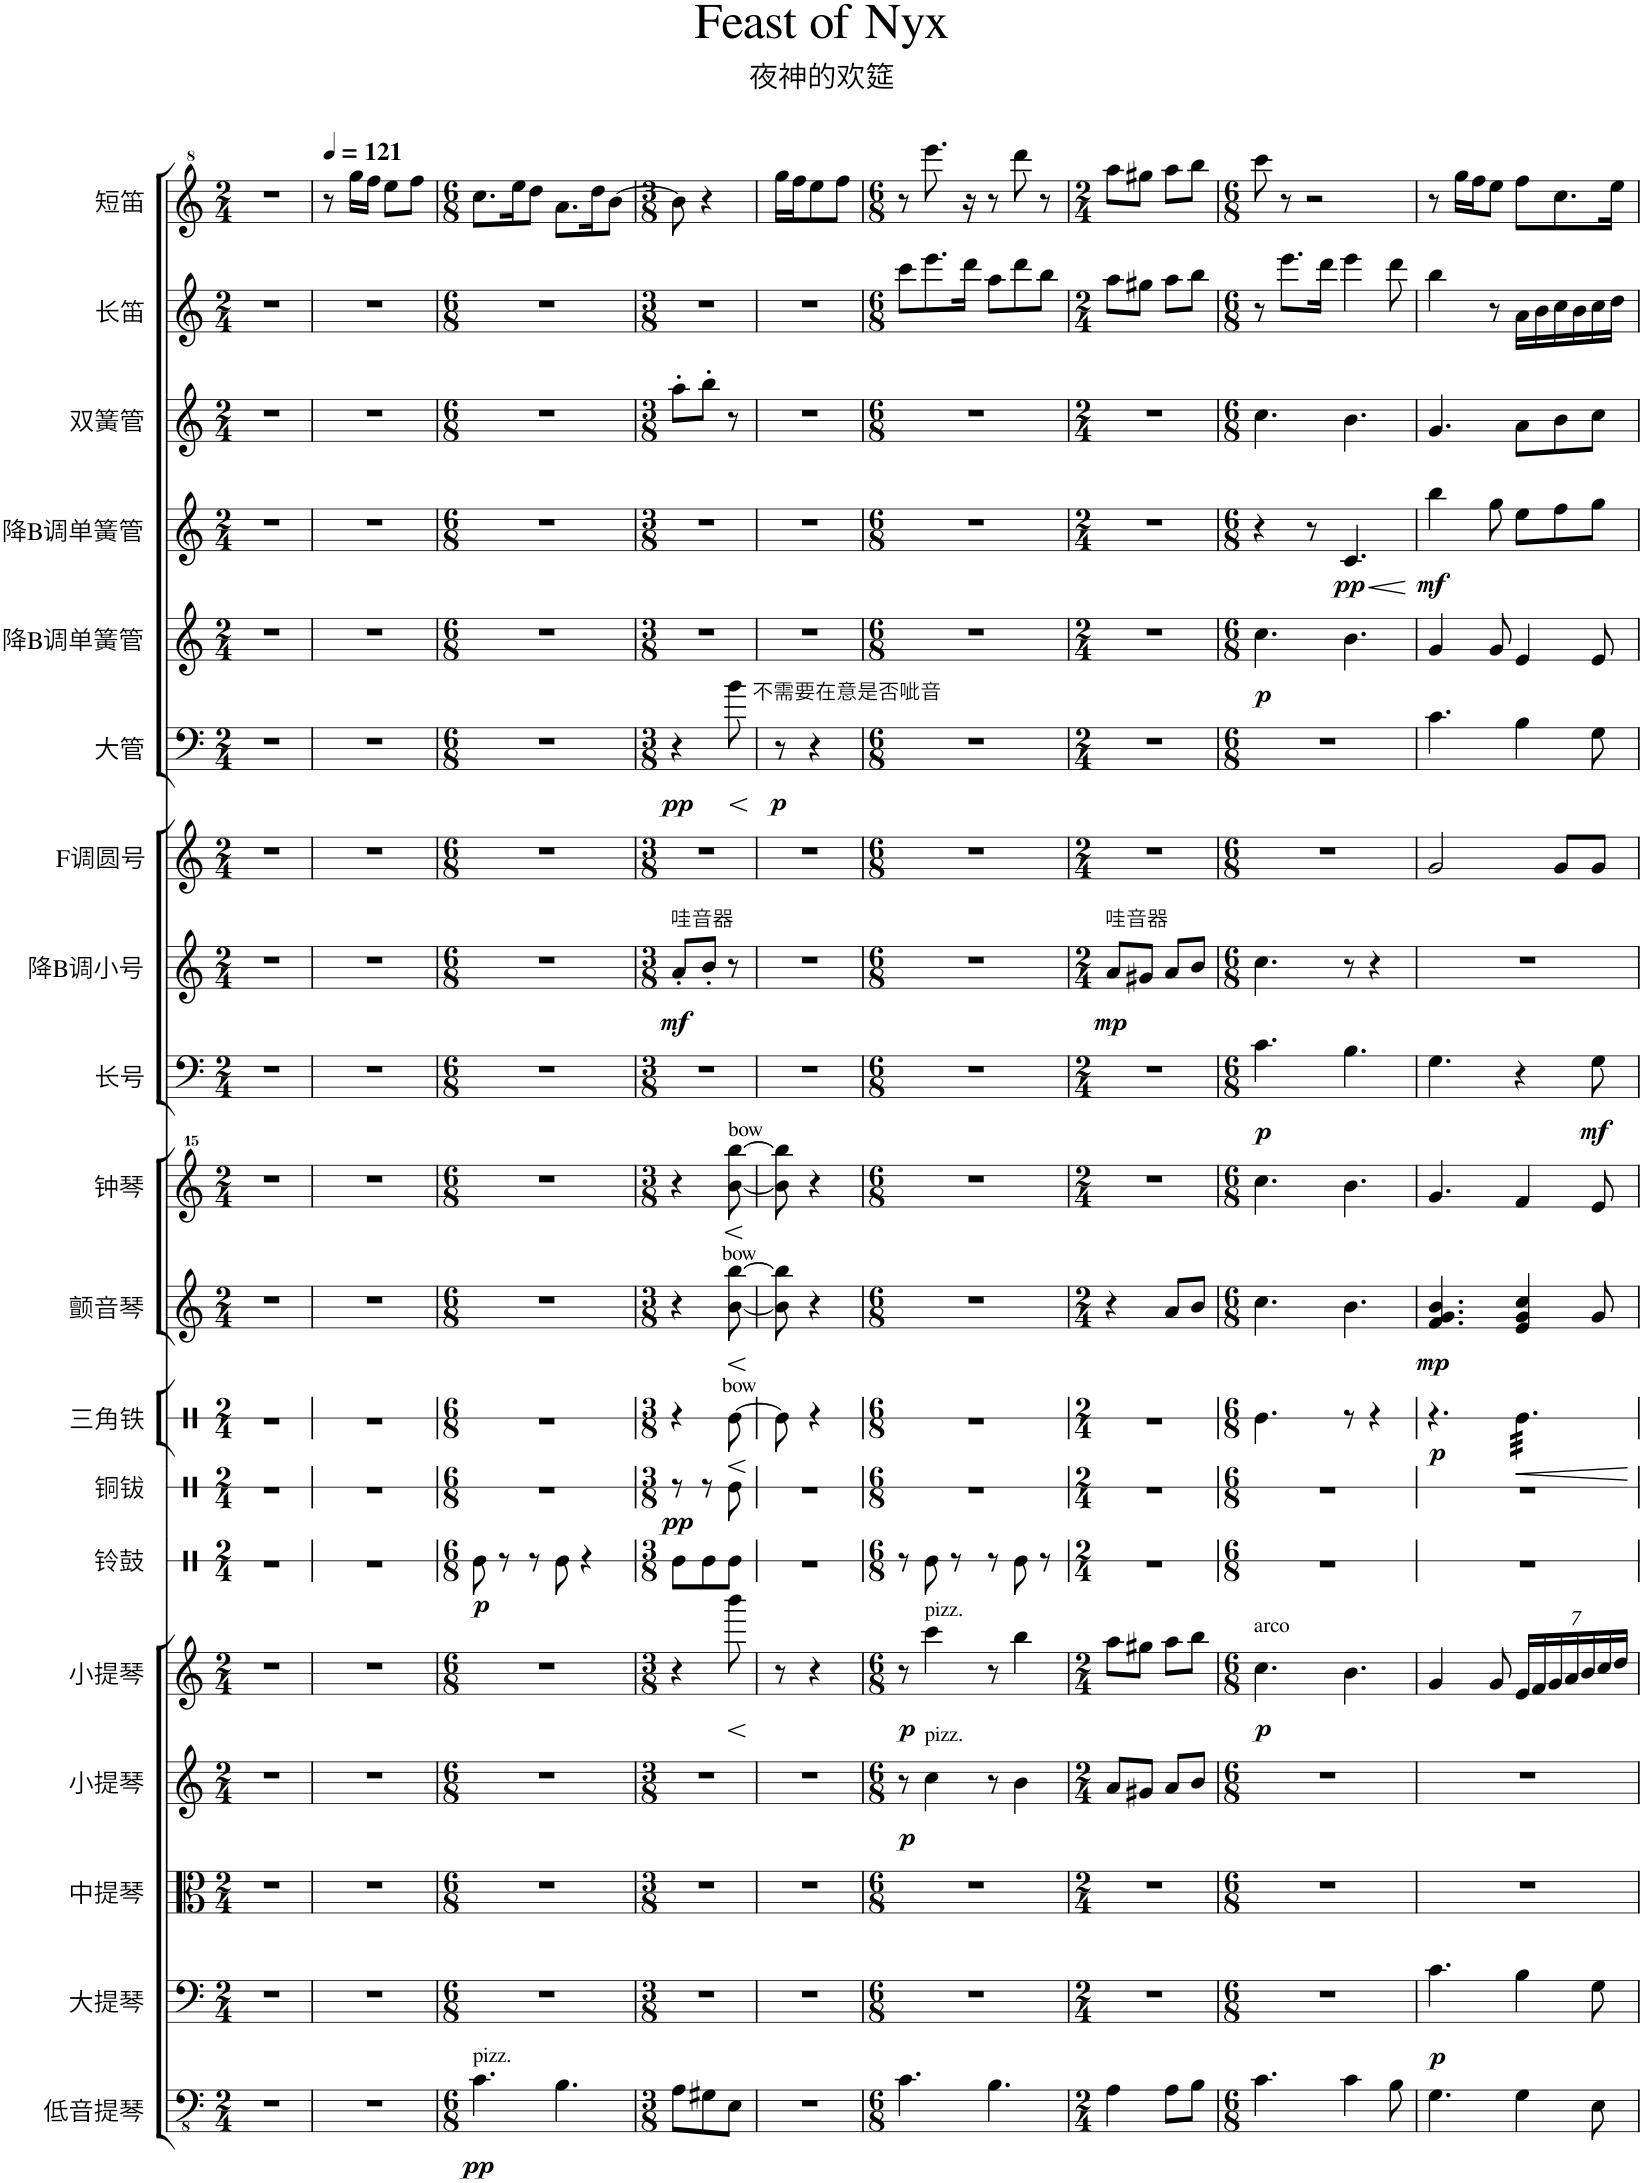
**kern	**dynam	**kern	**dynam	**kern	**kern	**dynam	**kern	**dynam	**kern	**dynam	**kern	**dynam	**kern	**dynam	**kern	**dynam	**kern	**dynam	**kern	**dynam	**kern	**dynam	**kern	**kern	**dynam	**kern	**dynam	**kern	**dynam	**kern	**kern	**kern
*part19	*part19	*part18	*part18	*part17	*part16	*part16	*part15	*part15	*part14	*part14	*part13	*part13	*part12	*part12	*part11	*part11	*part10	*part10	*part9	*part9	*part8	*part8	*part7	*part6	*part6	*part5	*part5	*part4	*part4	*part3	*part2	*part1
*staff19	*staff19	*staff18	*staff18	*staff17	*staff16	*staff16	*staff15	*staff15	*staff14	*staff14	*staff13	*staff13	*staff12	*staff12	*staff11	*staff11	*staff10	*staff10	*staff9	*staff9	*staff8	*staff8	*staff7	*staff6	*staff6	*staff5	*staff5	*staff4	*staff4	*staff3	*staff2	*staff1
*I"低音提琴	*	*I"大提琴	*	*I"中提琴	*I"小提琴	*	*I"小提琴	*	*I"铃鼓	*	*I"铜钹	*	*I"三角铁	*	*I"颤音琴	*	*I"钟琴	*	*I"长号	*	*I"降B调小号	*	*I"F调圆号	*I"大管	*	*I"降B调单簧管	*	*I"降B调单簧管	*	*I"双簧管	*I"长笛	*I"短笛
*	*	*	*	*	*	*	*	*	*stria1	*	*stria1	*	*stria1	*	*	*	*	*	*	*	*	*	*	*	*	*	*	*	*	*	*	*
*clefFv4	*	*clefF4	*	*clefC3	*clefG2	*	*clefG2	*	*clefX	*	*clefX	*	*clefX	*	*clefG2	*	*clefG^^2	*	*clefF4	*	*clefG2	*	*clefG2	*clefF4	*	*clefG2	*	*clefG2	*	*clefG2	*clefG2	*clefG^2
*ITrd7c12	*	*	*	*	*	*	*	*	*	*	*	*	*	*	*	*	*	*	*	*	*ITrd1c2	*	*ITrd4c7	*	*	*ITrd1c2	*	*ITrd1c2	*	*	*	*ITrd-7c-12
*k[]	*	*k[]	*	*k[]	*k[]	*	*k[]	*	*k[]	*	*k[]	*	*k[]	*	*k[]	*	*k[]	*	*k[]	*	*k[]	*	*k[]	*k[]	*	*k[]	*	*k[]	*	*k[]	*k[]	*k[]
*M2/4	*	*M2/4	*	*M2/4	*M2/4	*	*M2/4	*	*M2/4	*	*M2/4	*	*M2/4	*	*M2/4	*	*M2/4	*	*M2/4	*	*M2/4	*	*M2/4	*M2/4	*	*M2/4	*	*M2/4	*	*M2/4	*M2/4	*M2/4
=1	=1	=1	=1	=1	=1	=1	=1	=1	=1	=1	=1	=1	=1	=1	=1	=1	=1	=1	=1	=1	=1	=1	=1	=1	=1	=1	=1	=1	=1	=1	=1	=1
2r	.	2r	.	2r	2r	.	2r	.	2r	.	2r	.	2r	.	2r	.	2r	.	2r	.	2r	.	2r	2r	.	2r	.	2r	.	2r	2r	2r
=2	=2	=2	=2	=2	=2	=2	=2	=2	=2	=2	=2	=2	=2	=2	=2	=2	=2	=2	=2	=2	=2	=2	=2	=2	=2	=2	=2	=2	=2	=2	=2	=2
*	*	*	*	*	*	*	*	*	*	*	*	*	*	*	*	*	*	*	*	*	*	*	*	*	*	*	*	*	*	*	*	*MM121
2r	.	2r	.	2r	2r	.	2r	.	2r	.	2r	.	2r	.	2r	.	2r	.	2r	.	2r	.	2r	2r	.	2r	.	2r	.	2r	2r	8r
.	.	.	.	.	.	.	.	.	.	.	.	.	.	.	.	.	.	.	.	.	.	.	.	.	.	.	.	.	.	.	.	16ggg\LL
.	.	.	.	.	.	.	.	.	.	.	.	.	.	.	.	.	.	.	.	.	.	.	.	.	.	.	.	.	.	.	.	16fff\JJ
.	.	.	.	.	.	.	.	.	.	.	.	.	.	.	.	.	.	.	.	.	.	.	.	.	.	.	.	.	.	.	.	8eee\L
.	.	.	.	.	.	.	.	.	.	.	.	.	.	.	.	.	.	.	.	.	.	.	.	.	.	.	.	.	.	.	.	8fff\J
=3	=3	=3	=3	=3	=3	=3	=3	=3	=3	=3	=3	=3	=3	=3	=3	=3	=3	=3	=3	=3	=3	=3	=3	=3	=3	=3	=3	=3	=3	=3	=3	=3
*M6/8	*	*M6/8	*	*M6/8	*M6/8	*	*M6/8	*	*M6/8	*	*M6/8	*	*M6/8	*	*M6/8	*	*M6/8	*	*M6/8	*	*M6/8	*	*M6/8	*M6/8	*	*M6/8	*	*M6/8	*	*M6/8	*M6/8	*M6/8
!LO:TX:a:t=pizz.	!	!	!	!	!	!	!	!	!	!	!	!	!	!	!	!	!	!	!	!	!	!	!	!	!	!	!	!	!	!	!	!
!	!LO:DY:b	!	!	!	!	!	!	!	!	!LO:DY:b	!	!	!	!	!	!	!	!	!	!	!	!	!	!	!	!	!	!	!	!	!	!
4.C\	pp	2.r	.	2.r	2.r	.	2.r	.	8Re\	p	2.r	.	2.r	.	2.r	.	2.r	.	2.r	.	2.r	.	2.r	2.r	.	2.r	.	2.r	.	2.r	2.r	8.ccc\L
.	.	.	.	.	.	.	.	.	8r	.	.	.	.	.	.	.	.	.	.	.	.	.	.	.	.	.	.	.	.	.	.	.
.	.	.	.	.	.	.	.	.	.	.	.	.	.	.	.	.	.	.	.	.	.	.	.	.	.	.	.	.	.	.	.	16eee\K
.	.	.	.	.	.	.	.	.	8r	.	.	.	.	.	.	.	.	.	.	.	.	.	.	.	.	.	.	.	.	.	.	8ddd\J
4.BB\	.	.	.	.	.	.	.	.	8Re\	.	.	.	.	.	.	.	.	.	.	.	.	.	.	.	.	.	.	.	.	.	.	8.aa\L
.	.	.	.	.	.	.	.	.	4r	.	.	.	.	.	.	.	.	.	.	.	.	.	.	.	.	.	.	.	.	.	.	.
.	.	.	.	.	.	.	.	.	.	.	.	.	.	.	.	.	.	.	.	.	.	.	.	.	.	.	.	.	.	.	.	16ddd\K
.	.	.	.	.	.	.	.	.	.	.	.	.	.	.	.	.	.	.	.	.	.	.	.	.	.	.	.	.	.	.	.	[8bb\J
=4	=4	=4	=4	=4	=4	=4	=4	=4	=4	=4	=4	=4	=4	=4	=4	=4	=4	=4	=4	=4	=4	=4	=4	=4	=4	=4	=4	=4	=4	=4	=4	=4
*M3/8	*	*M3/8	*	*M3/8	*M3/8	*	*M3/8	*	*M3/8	*	*M3/8	*	*M3/8	*	*M3/8	*	*M3/8	*	*M3/8	*	*M3/8	*	*M3/8	*M3/8	*	*M3/8	*	*M3/8	*	*M3/8	*M3/8	*M3/8
!	!	!	!	!	!	!	!	!	!	!	!	!	!	!	!	!	!	!	!	!	!LO:TX:a:t=哇音器	!	!	!	!	!	!	!	!	!	!	!
!	!	!	!	!	!	!	!	!	!	!	!	!LO:DY:b	!	!	!	!	!	!	!	!	!	!LO:DY:b	!	!	!LO:DY:b	!	!	!	!	!	!	!
8AA\L	.	4.r	.	4.r	4.r	.	4r	.	8Re\L	.	8r	pp	4r	.	4r	.	4r	.	4.r	.	8a'/L	mf	4.r	4r	pp	4.r	.	4.r	.	8aa'\L	4.r	8bb\]
8GG#X\	.	.	.	.	.	.	.	.	8Re\	.	8r	.	.	.	.	.	.	.	.	.	8b'/J	.	.	.	.	.	.	.	.	8bb'\J	.	4r
!	!	!	!	!	!	!	!	!	!	!	!	!	!	!	!	!	!	!	!	!	!	!	!	!LO:TX:a:t=不需要在意是否呲音	!	!	!	!	!	!	!	!
!	!	!	!	!	!	!	!	!	!	!	!	!	!	!	!	!	!LO:TX:a:t=bow	!	!	!	!	!	!	!	!	!	!	!	!	!	!	!
!	!	!	!	!	!	!	!	!	!	!	!	!	!	!	!LO:TX:a:t=bow	!	!	!	!	!	!	!	!	!	!	!	!	!	!	!	!	!
!	!	!	!	!	!	!	!	!	!	!	!	!	!LO:TX:a:t=bow	!	!	!	!	!	!	!	!	!	!	!	!	!	!	!	!	!	!	!
!	!	!	!	!	!	!	!	!LO:HP:b	!	!	!	!	!	!LO:HP:b	!	!LO:HP:b	!	!LO:HP:b	!	!	!	!	!	!	!LO:HP:b	!	!	!	!	!	!	!
8EE\J	.	.	.	.	.	.	8bbb\	<	8Re\J	.	8Re\	.	[8Re\	<	[8b\ [8bb\	<	[8bbb\ [8bbbb\	<	.	.	8r	.	.	8b\	<	.	.	.	.	8r	.	.
.	.	.	.	.	.	.	.	[	.	.	.	.	.	[	.	[	.	[	.	.	.	.	.	.	[	.	.	.	.	.	.	.
=5	=5	=5	=5	=5	=5	=5	=5	=5	=5	=5	=5	=5	=5	=5	=5	=5	=5	=5	=5	=5	=5	=5	=5	=5	=5	=5	=5	=5	=5	=5	=5	=5
!	!	!	!	!	!	!	!	!	!	!	!	!	!	!	!	!	!	!	!	!	!	!	!	!	!LO:DY:b	!	!	!	!	!	!	!
4.r	.	4.r	.	4.r	4.r	.	8r	.	4.r	.	4.r	.	8Re\]	.	8b\] 8bb\]	.	8bbb\] 8bbbb\]	.	4.r	.	4.r	.	4.r	8r	p	4.r	.	4.r	.	4.r	4.r	16ggg\LL
.	.	.	.	.	.	.	.	.	.	.	.	.	.	.	.	.	.	.	.	.	.	.	.	.	.	.	.	.	.	.	.	16fff\J
.	.	.	.	.	.	.	4r	.	.	.	.	.	4r	.	4r	.	4r	.	.	.	.	.	.	4r	.	.	.	.	.	.	.	8eee\
.	.	.	.	.	.	.	.	.	.	.	.	.	.	.	.	.	.	.	.	.	.	.	.	.	.	.	.	.	.	.	.	8fff\J
=6	=6	=6	=6	=6	=6	=6	=6	=6	=6	=6	=6	=6	=6	=6	=6	=6	=6	=6	=6	=6	=6	=6	=6	=6	=6	=6	=6	=6	=6	=6	=6	=6
*M6/8	*	*M6/8	*	*M6/8	*M6/8	*	*M6/8	*	*M6/8	*	*M6/8	*	*M6/8	*	*M6/8	*	*M6/8	*	*M6/8	*	*M6/8	*	*M6/8	*M6/8	*	*M6/8	*	*M6/8	*	*M6/8	*M6/8	*M6/8
!	!	!	!	!	!	!LO:DY:b	!	!LO:DY:b	!	!	!	!	!	!	!	!	!	!	!	!	!	!	!	!	!	!	!	!	!	!	!	!
4.C\	.	2.r	.	2.r	8r	p	8r	p	8r	.	2.r	.	2.r	.	2.r	.	2.r	.	2.r	.	2.r	.	2.r	2.r	.	2.r	.	2.r	.	2.r	8ccc\L	8r
!	!	!	!	!	!	!	!LO:TX:a:t=pizz.	!	!	!	!	!	!	!	!	!	!	!	!	!	!	!	!	!	!	!	!	!	!	!	!	!
!	!	!	!	!	!LO:TX:a:t=pizz.	!	!	!	!	!	!	!	!	!	!	!	!	!	!	!	!	!	!	!	!	!	!	!	!	!	!	!
.	.	.	.	.	4cc\	.	4ccc\	.	8Re\	.	.	.	.	.	.	.	.	.	.	.	.	.	.	.	.	.	.	.	.	.	8.eee\	8.eeee\
.	.	.	.	.	.	.	.	.	8r	.	.	.	.	.	.	.	.	.	.	.	.	.	.	.	.	.	.	.	.	.	.	.
.	.	.	.	.	.	.	.	.	.	.	.	.	.	.	.	.	.	.	.	.	.	.	.	.	.	.	.	.	.	.	16ddd\Jk	16r
4.BB\	.	.	.	.	8r	.	8r	.	8r	.	.	.	.	.	.	.	.	.	.	.	.	.	.	.	.	.	.	.	.	.	8aa\L	8r
.	.	.	.	.	4b\	.	4bb\	.	8Re\	.	.	.	.	.	.	.	.	.	.	.	.	.	.	.	.	.	.	.	.	.	8ddd\	8dddd\
.	.	.	.	.	.	.	.	.	8r	.	.	.	.	.	.	.	.	.	.	.	.	.	.	.	.	.	.	.	.	.	8bb\J	8r
=7	=7	=7	=7	=7	=7	=7	=7	=7	=7	=7	=7	=7	=7	=7	=7	=7	=7	=7	=7	=7	=7	=7	=7	=7	=7	=7	=7	=7	=7	=7	=7	=7
*M2/4	*	*M2/4	*	*M2/4	*M2/4	*	*M2/4	*	*M2/4	*	*M2/4	*	*M2/4	*	*M2/4	*	*M2/4	*	*M2/4	*	*M2/4	*	*M2/4	*M2/4	*	*M2/4	*	*M2/4	*	*M2/4	*M2/4	*M2/4
!	!	!	!	!	!	!	!	!	!	!	!	!	!	!	!	!	!	!	!	!	!LO:TX:a:t=哇音器	!	!	!	!	!	!	!	!	!	!	!
!	!	!	!	!	!	!	!	!	!	!	!	!	!	!	!	!	!	!	!	!	!	!LO:DY:b	!	!	!	!	!	!	!	!	!	!
4AA\	.	2r	.	2r	8a/L	.	8aa\L	.	2r	.	2r	.	2r	.	4r	.	2r	.	2r	.	8a/L	mp	2r	2r	.	2r	.	2r	.	2r	8aa\L	8aaa\L
.	.	.	.	.	8g#X/J	.	8gg#X\J	.	.	.	.	.	.	.	.	.	.	.	.	.	8g#X/J	.	.	.	.	.	.	.	.	.	8gg#X\J	8ggg#X\J
8AA\L	.	.	.	.	8a/L	.	8aa\L	.	.	.	.	.	.	.	8a/L	.	.	.	.	.	8a/L	.	.	.	.	.	.	.	.	.	8aa\L	8aaa\L
8BB\J	.	.	.	.	8b/J	.	8bb\J	.	.	.	.	.	.	.	8b/J	.	.	.	.	.	8b/J	.	.	.	.	.	.	.	.	.	8bb\J	8bbb\J
=8	=8	=8	=8	=8	=8	=8	=8	=8	=8	=8	=8	=8	=8	=8	=8	=8	=8	=8	=8	=8	=8	=8	=8	=8	=8	=8	=8	=8	=8	=8	=8	=8
*M6/8	*	*M6/8	*	*M6/8	*M6/8	*	*M6/8	*	*M6/8	*	*M6/8	*	*M6/8	*	*M6/8	*	*M6/8	*	*M6/8	*	*M6/8	*	*M6/8	*M6/8	*	*M6/8	*	*M6/8	*	*M6/8	*M6/8	*M6/8
!	!	!	!	!	!	!	!LO:TX:a:t=arco	!	!	!	!	!	!	!	!	!	!	!	!	!	!	!	!	!	!	!	!	!	!	!	!	!
!	!	!	!	!	!	!	!	!LO:DY:b	!	!	!	!	!	!	!	!	!	!	!	!LO:DY:b	!	!	!	!	!	!	!LO:DY:b	!	!	!	!	!
4.C\	.	2.r	.	2.r	2.r	.	4.cc\	p	2.r	.	2.r	.	4.Re\	.	4.cc\	.	4.cccc\	.	4.c\	p	4.cc\	.	2.r	2.r	.	4.cc\	p	4r	.	4.cc\	8r	8cccc\
.	.	.	.	.	.	.	.	.	.	.	.	.	.	.	.	.	.	.	.	.	.	.	.	.	.	.	.	.	.	.	8.eee\L	8r
.	.	.	.	.	.	.	.	.	.	.	.	.	.	.	.	.	.	.	.	.	.	.	.	.	.	.	.	8r	.	.	.	2r
.	.	.	.	.	.	.	.	.	.	.	.	.	.	.	.	.	.	.	.	.	.	.	.	.	.	.	.	.	.	.	16ddd\Jk	.
!	!	!	!	!	!	!	!	!	!	!	!	!	!	!	!	!	!	!	!	!	!	!	!	!	!	!	!	!	!LO:HP:b	!	!	!
!	!	!	!	!	!	!	!	!	!	!	!	!	!	!	!	!	!	!	!	!	!	!	!	!	!	!	!	!	!LO:DY:n=1:b	!	!	!
4C\	.	.	.	.	.	.	4.b\	.	.	.	.	.	8r	.	4.b\	.	4.bbb\	.	4.B\	.	8r	.	.	.	.	4.b\	.	4.c/	< pp	4.b\	4eee\	.
.	.	.	.	.	.	.	.	.	.	.	.	.	4r	.	.	.	.	.	.	.	4r	.	.	.	.	.	.	.	.	.	.	.
8BB\	.	.	.	.	.	.	.	.	.	.	.	.	.	.	.	.	.	.	.	.	.	.	.	.	.	.	.	.	.	.	8ddd\	.
.	.	.	.	.	.	.	.	.	.	.	.	.	.	.	.	.	.	.	.	.	.	.	.	.	.	.	.	.	[	.	.	.
=9	=9	=9	=9	=9	=9	=9	=9	=9	=9	=9	=9	=9	=9	=9	=9	=9	=9	=9	=9	=9	=9	=9	=9	=9	=9	=9	=9	=9	=9	=9	=9	=9
!	!	!	!LO:DY:b	!	!	!	!	!	!	!	!	!	!	!LO:DY:b	!	!LO:DY:b	!	!	!	!	!	!	!	!	!	!	!	!	!LO:DY:b	!	!	!
4.GG\	.	4.c\	p	2.r	2.r	.	4g/	.	2.r	.	2.r	.	4.r	p	4.f/ 4.g/ 4.b/	mp	4.ggg/	.	4.G\	.	2.r	.	2g/	4.c\	.	4g/	.	4bb\	mf	4.g/	4bb\	8r
.	.	.	.	.	.	.	.	.	.	.	.	.	.	.	.	.	.	.	.	.	.	.	.	.	.	.	.	.	.	.	.	16ggg\LL
.	.	.	.	.	.	.	.	.	.	.	.	.	.	.	.	.	.	.	.	.	.	.	.	.	.	.	.	.	.	.	.	16fff\J
.	.	.	.	.	.	.	8g/	.	.	.	.	.	.	.	.	.	.	.	.	.	.	.	.	.	.	8g/	.	8gg\	.	.	8r	8eee\J
*	*	*	*	*	*	*	*Xbrackettup	*	*	*	*	*	*	*	*	*	*	*	*	*	*	*	*	*	*	*	*	*	*	*	*	*
!	!	!	!	!	!	!	!	!	!	!	!	!	!	!LO:HP:b	!	!	!	!	!	!	!	!	!	!	!	!	!	!	!	!	!	!
*	*	*	*	*	*	*	*	*	*	*	*	*	*tremolo	*	*	*	*	*	*	*	*	*	*	*	*	*	*	*	*	*	*	*
4GG\	.	4B\	.	.	.	.	56%3e/LL	.	.	.	.	.	32Re\LLL	<	4e/ 4g/ 4cc/	.	4fff/	.	4r	.	.	.	.	4B\	.	4e/	.	8ee\L	.	8a\L	16a\LL	8fff\L
.	.	.	.	.	.	.	.	.	.	.	.	.	32Re\	.	.	.	.	.	.	.	.	.	.	.	.	.	.	.	.	.	.	.
.	.	.	.	.	.	.	56%3f/	.	.	.	.	.	.	.	.	.	.	.	.	.	.	.	.	.	.	.	.	.	.	.	.	.
.	.	.	.	.	.	.	.	.	.	.	.	.	32Re\	.	.	.	.	.	.	.	.	.	.	.	.	.	.	.	.	.	16b\	.
.	.	.	.	.	.	.	.	.	.	.	.	.	32Re\	.	.	.	.	.	.	.	.	.	.	.	.	.	.	.	.	.	.	.
.	.	.	.	.	.	.	56%3g/	.	.	.	.	.	.	.	.	.	.	.	.	.	.	.	.	.	.	.	.	.	.	.	.	.
.	.	.	.	.	.	.	.	.	.	.	.	.	32Re\	.	.	.	.	.	.	.	.	.	8g/L	.	.	.	.	8ff\	.	8b\	16cc\	8.ccc\
.	.	.	.	.	.	.	.	.	.	.	.	.	32Re\	.	.	.	.	.	.	.	.	.	.	.	.	.	.	.	.	.	.	.
.	.	.	.	.	.	.	56%3a/	.	.	.	.	.	.	.	.	.	.	.	.	.	.	.	.	.	.	.	.	.	.	.	.	.
.	.	.	.	.	.	.	.	.	.	.	.	.	32Re\	.	.	.	.	.	.	.	.	.	.	.	.	.	.	.	.	.	16b\	.
.	.	.	.	.	.	.	56%3b/	.	.	.	.	.	.	.	.	.	.	.	.	.	.	.	.	.	.	.	.	.	.	.	.	.
.	.	.	.	.	.	.	.	.	.	.	.	.	32Re\	.	.	.	.	.	.	.	.	.	.	.	.	.	.	.	.	.	.	.
!	!	!	!	!	!	!	!	!	!	!	!	!	!	!	!	!	!	!	!	!LO:DY:b	!	!	!	!	!	!	!	!	!	!	!	!
8EE\	.	8G\	.	.	.	.	.	.	.	.	.	.	32Re\	.	8g/	.	8eee/	.	8G\	mf	.	.	8g/J	8G\	.	8e/	.	8gg\J	.	8cc\J	16cc\	.
.	.	.	.	.	.	.	56%3cc/	.	.	.	.	.	.	.	.	.	.	.	.	.	.	.	.	.	.	.	.	.	.	.	.	.
.	.	.	.	.	.	.	.	.	.	.	.	.	32Re\	.	.	.	.	.	.	.	.	.	.	.	.	.	.	.	.	.	.	.
.	.	.	.	.	.	.	.	.	.	.	.	.	32Re\	.	.	.	.	.	.	.	.	.	.	.	.	.	.	.	.	.	16dd\JJ	16eee\Jk
.	.	.	.	.	.	.	56%3dd/JJ	.	.	.	.	.	.	.	.	.	.	.	.	.	.	.	.	.	.	.	.	.	.	.	.	.
.	.	.	.	.	.	.	.	.	.	.	.	.	32Re\JJJ	.	.	.	.	.	.	.	.	.	.	.	.	.	.	.	.	.	.	.
*	*	*	*	*	*	*	*	*	*	*	*	*	*Xtremolo	*	*	*	*	*	*	*	*	*	*	*	*	*	*	*	*	*	*	*
.	.	.	.	.	.	.	.	.	.	.	.	.	.	[	.	.	.	.	.	.	.	.	.	.	.	.	.	.	.	.	.	.
=	=	=	=	=	=	=	=	=	=	=	=	=	=	=	=	=	=	=	=	=	=	=	=	=	=	=	=	=	=	=	=	=
*-	*-	*-	*-	*-	*-	*-	*-	*-	*-	*-	*-	*-	*-	*-	*-	*-	*-	*-	*-	*-	*-	*-	*-	*-	*-	*-	*-	*-	*-	*-	*-	*-
